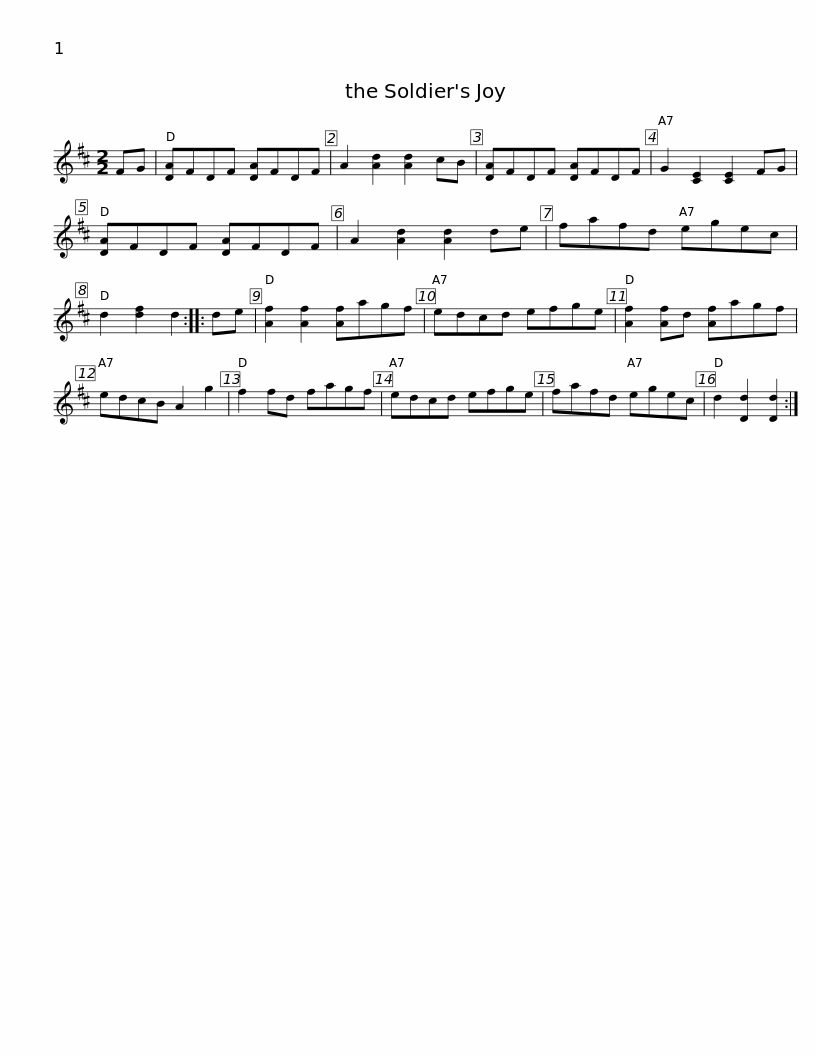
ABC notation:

X:1
L:1/8
M:2/2
I:linebreak $
K:D
V:1 treble
V:1
 FG | [DA]FDF [DA]FDF | A2 [Ad]2 [Ad]2 cB | [DA]FDF [DA]FDF | G2 [CE]2 [CE]2 FG | %5
 [DA]FDF [DA]FDF | A2 [Ad]2 [Ad]2 de |$ fafd egec | d2 [df]2 d2 :: de | %10
 [Af]2 [Af]2 [Af]agf | edcd efge | [Af]2 [Af]d [Af]agf | edcB A2 g2 |$ f2 fd fagf | %15
 edcd efge | fafd egec | d2 [Dd]2 [Dd]2 :| %18
